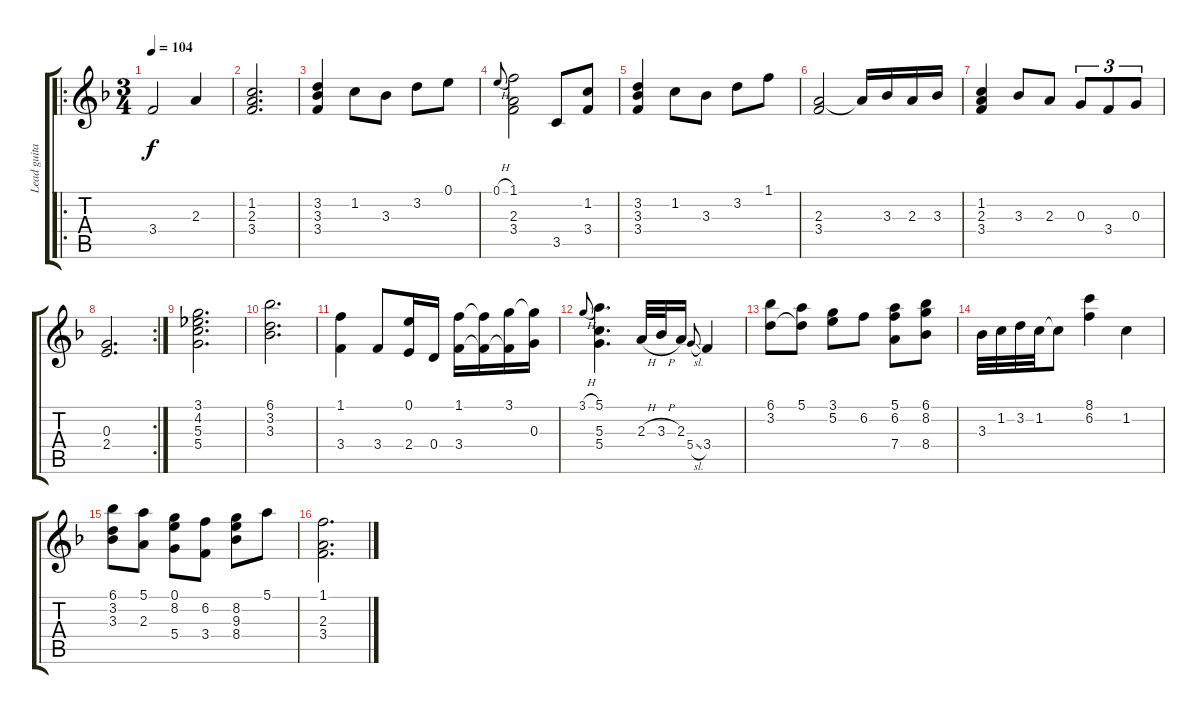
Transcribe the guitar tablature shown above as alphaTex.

\track ("Lead guitar" "Lead guita") {instrument acousticguitarnylon}
\staff {score tabs}
\tuning (E4 B3 G3 D3 A2 E2) {hide}
\ro
\ts (3 4)
\tempo 104
\clef g2
\ks f
3.4.2{dy f} 2.3.4 |
(1.2 2.3 3.4).2{d} |
(3.2 3.3 3.4).4 1.2.8 3.3.8 3.2.8 0.1.8 |
0.1{h}.8{gr onbeat} (1.1 2.3 3.4).2 3.5.8 (1.2 3.4).8 |
(3.2 3.3 3.4).4 1.2.8 3.3.8 3.2.8 1.1.8 |
(2.3 3.4).2 2.3{t}.16 3.3.16 2.3.16 3.3.16 |
(1.2 2.3 3.4).4 3.3.8 2.3.8 0.3.8{tu (3 2)} 3.4.8{tu (3 2)} 0.3.8{tu (3 2)} |
\rc 2
(0.3 2.4).2{d} |
(3.1 4.2 5.3 5.4).2{d} |
(6.1 3.2 3.3).2{d} |
(1.1 3.4).4 3.4.8 (0.1 2.4).16 0.4.16 (1.1 3.4).16 (1.1{t} 3.4{t}).16 (3.1 3.4{t}).16 (3.1{t} 0.3).16 |
3.1{h}.8{gr onbeat} (5.1 5.3 5.4).4{d} 2.3{h}.32 3.3{h}.32 2.3.16 5.4{sl}.8{gr onbeat} 3.4.4 |
(6.1 3.2).8 (5.1 3.2{t}).8 (3.1 5.2).8 6.2.8 (5.1 6.2 7.4).8 (6.1 8.2 8.4).8 |
3.3.32 1.2.32 3.2.32 1.2.32 1.2{t}.8 (8.1 6.2).4 1.2.4 |
(6.1 3.2 3.3).8 (5.1 2.3).8 (0.1 8.2 5.4).8 (6.2 3.4).8 (8.2 9.3 8.4).8 5.1.8 |
(1.1 2.3 3.4).2{d}
